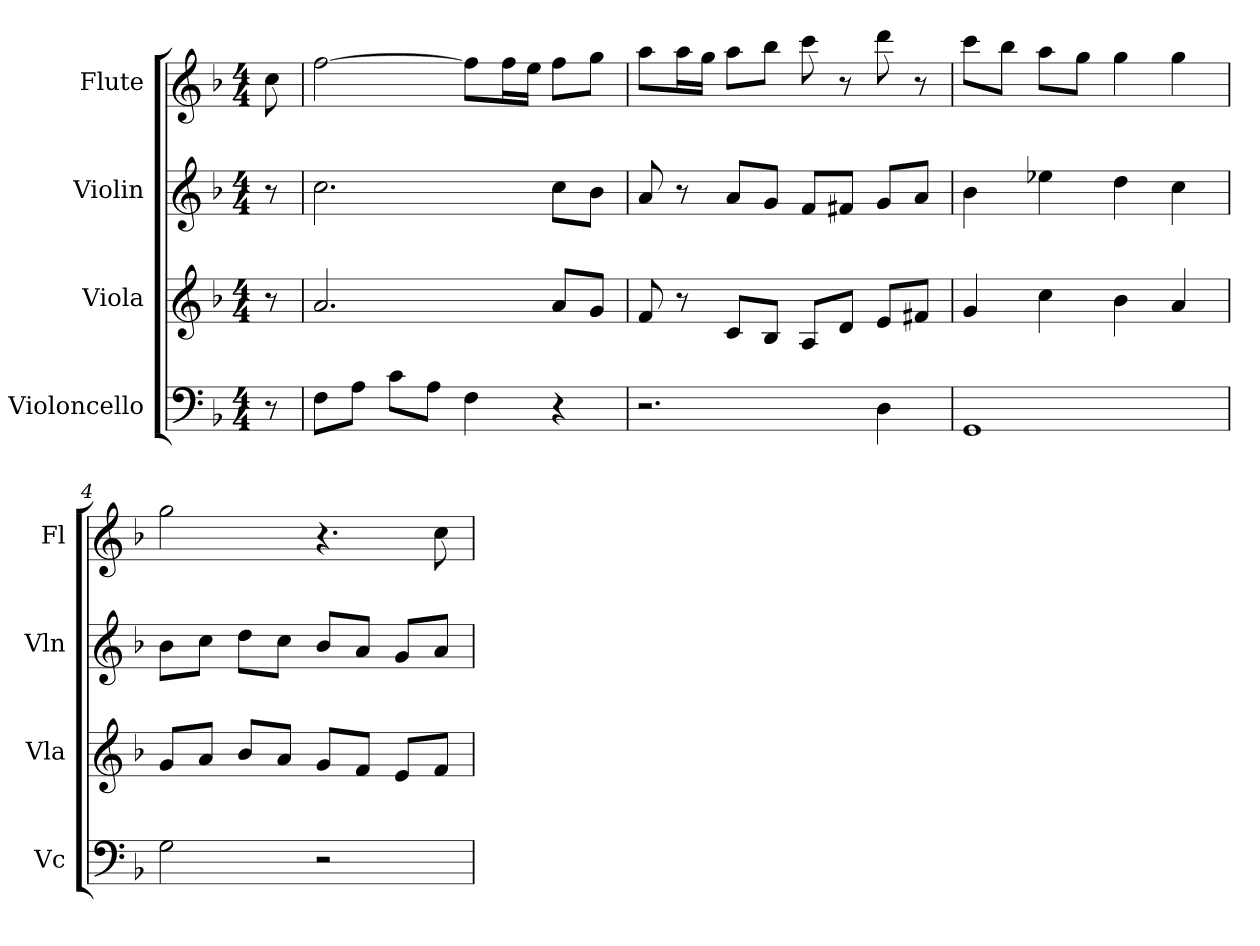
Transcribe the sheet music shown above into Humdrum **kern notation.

**kern	**kern	**kern	**kern
*part4	*part3	*part2	*part1
*staff4	*staff3	*staff2	*staff1
*I"Violoncello	*I"Viola	*I"Violin	*I"Flute
*I'Vc	*I'Vla	*I'Vln	*I'Fl
*k[b-]	*k[b-]	*k[b-]	*k[b-]
*F:	*F:	*F:	*F:
*M4/4	*M4/4	*M4/4	*M4/4
*MM130	*MM130	*MM130	*MM130
=	=	=	=
8r	8r	8r	8cc
=1	=1	=1	=1
8FL	2.a	2.cc	[2ff
8AJ	.	.	.
8cL	.	.	.
8AJ	.	.	.
4F	.	.	8ffL]
.	.	.	16ffL
.	.	.	16eeJJ
4r	8aL	8ccL	8ffL
.	8gJ	8b-J	8ggJ
=2	=2	=2	=2
2.r	8f	8a	8aaL
.	8r	8r	16aaL
.	.	.	16ggJJ
.	8cL	8aL	8aaL
.	8B-J	8gJ	8bb-J
.	8AL	8fL	8ccc
.	8dJ	8f#XJ	8r
4D	8eL	8gL	8ddd
.	8f#XJ	8aJ	8r
=3	=3	=3	=3
1GG	4g	4b-	8cccL
.	.	.	8bb-J
.	4cc	4ee-X	8aaL
.	.	.	8ggJ
.	4b-	4dd	4gg
.	4a	4cc	4gg
=4	=4	=4	=4
2G	8gL	8b-L	2gg
.	8aJ	8ccJ	.
.	8b-L	8ddL	.
.	8aJ	8ccJ	.
2r	8gL	8b-L	4.r
.	8fJ	8aJ	.
.	8eL	8gL	.
.	8fJ	8aJ	8cc
=	=	=	=
*-	*-	*-	*-
